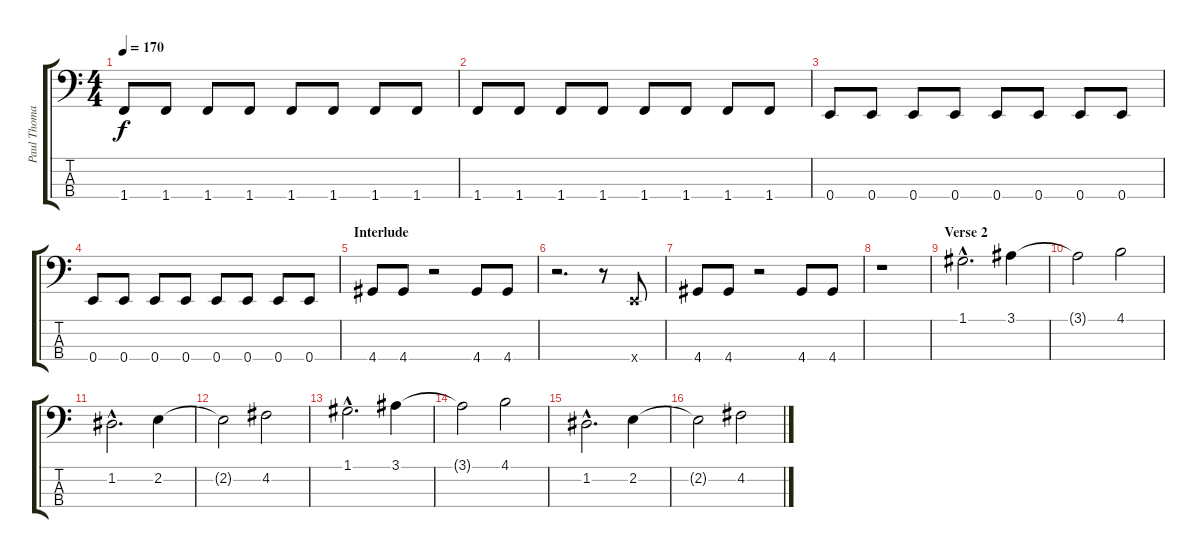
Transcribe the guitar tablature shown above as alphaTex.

\track ("Paul Thomas" "Paul Thoma") {instrument electricbassfinger}
\staff {score tabs}
\tuning (G2 D2 A1 E1) {hide}
\ts (4 4)
\tempo 170
\clef f4
\ks c
1.4.8{dy f} 1.4.8 1.4.8 1.4.8 1.4.8 1.4.8 1.4.8 1.4.8 |
1.4.8 1.4.8 1.4.8 1.4.8 1.4.8 1.4.8 1.4.8 1.4.8 |
0.4.8 0.4.8 0.4.8 0.4.8 0.4.8 0.4.8 0.4.8 0.4.8 |
0.4.8 0.4.8 0.4.8 0.4.8 0.4.8 0.4.8 0.4.8 0.4.8 |
\section ("" "Interlude")
4.4.8 4.4.8 r.2 4.4.8 4.4.8 |
r.2{d} r.8 0.4{x}.8 |
4.4.8 4.4.8 r.2 4.4.8 4.4.8 |
r.1 |
\section ("" "Verse 2")
1.1{hac}.2{d volume 10} 3.1.4 |
3.1{t}.2 4.1.2 |
1.2{hac}.2{d} 2.2.4 |
2.2{t}.2 4.2.2 |
1.1{hac}.2{d} 3.1.4 |
3.1{t}.2 4.1.2 |
1.2{hac}.2{d} 2.2.4 |
2.2{t}.2 4.2.2
